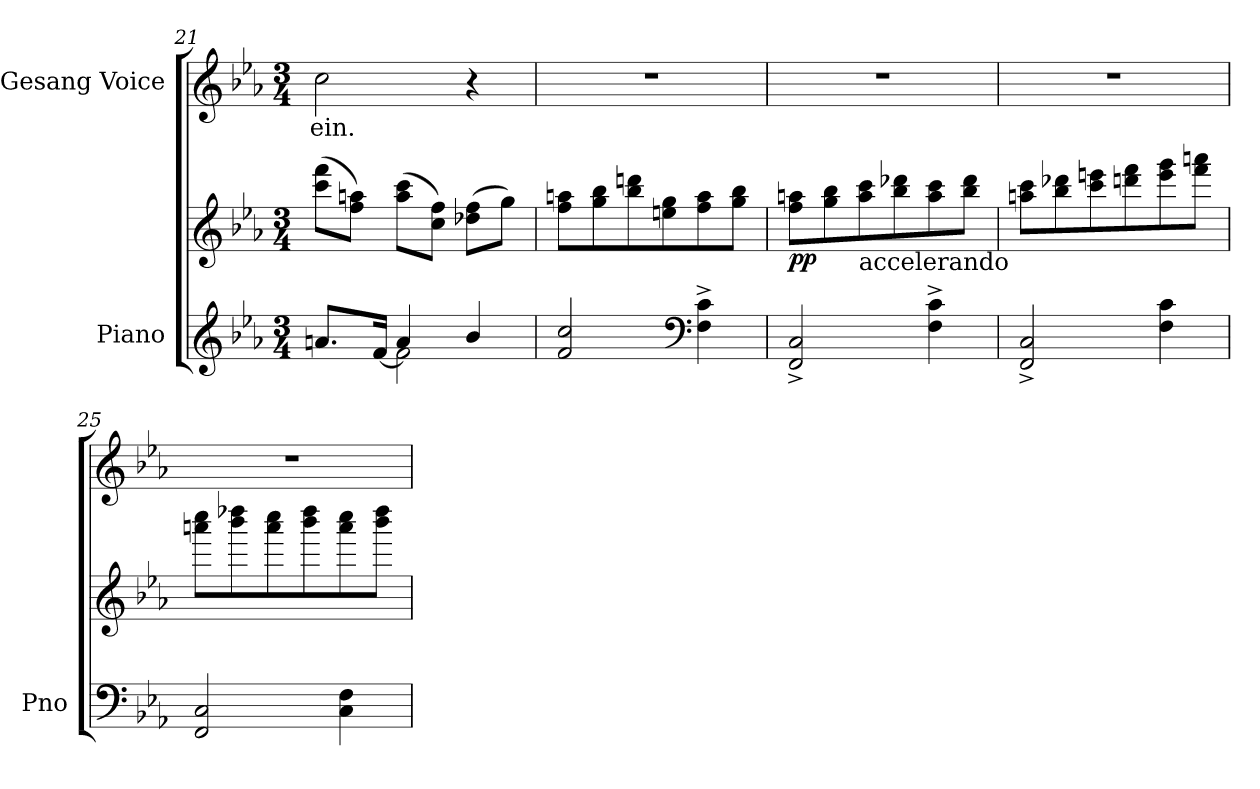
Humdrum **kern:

**kern	**kern	**dynam	**kern	**text
*part2	*part2	*part2	*part1	*part1
*staff3	*staff2	*staff2/3	*staff1	*staff1
*I"Piano	*	*	*I"Gesang Voice	*
*I'Pno	*	*	*	*
*clefG2	*clefG2	*	*clefG2	*
*k[b-e-a-]	*k[b-e-a-]	*	*k[b-e-a-]	*
*M3/4	*M3/4	*	*M3/4	*
=21	=21	=21	=21	=21
*^	*	*	*	*
!	!	!	!	!	!LO:LY:b
8.an/L	4ryy	(>8ccc\ 8fff\L	.	2cc\	ein.
.	.	8ff\ 8aan\J)	.	.	.
[16f/Jk	.	.	.	.	.
4a/	2f\]	(>8aa\ 8ccc\L	.	.	.
.	.	8cc\ 8ff\J)	.	.	.
4b-/	.	(>8dd-X\ 8ff\L	.	4r	.
.	.	8gg\J)	.	.	.
*v	*v	*	*	*	*
!!LO:LB:g=z
=22	=22	=22	=22	=22
2f/ 2cc/	8ff\ 8aan\L	.	2.r	.
.	8gg\ 8bb-\	.	.	.
.	8bb-\ 8dddn\	.	.	.
.	8een\ 8gg\	.	.	.
*clefF4	*	*	*	*
4F\^ 4c\^	8ff\ 8aa\	.	.	.
.	8gg\ 8bb-\J	.	.	.
=23	=23	=23	=23	=23
!	!	!LO:DY:b	!	!
*	*	*	*^	*
2FF/^ 2C/^	8ff\ 8aan\L	pp	2.r	4ryy	.
.	8gg\ 8bb-\	.	.	.	.
*	*	*	*MM135	*	*
!	!LO:TX:b:t=accelerando	!	!	!	!
.	8aa\ 8ccc\	.	.	2ryy	.
.	8bb-\ 8ddd-X\	.	.	.	.
4F\^ 4c\^	8aa\ 8ccc\	.	.	.	.
.	8bb-\ 8ddd-\J	.	.	.	.
=24	=24	=24	=24	=24	=24
2FF/^ 2C/^	8aan\ 8ccc\L	.	2.r	4ryy	.
.	8bb-\ 8ddd-X\	.	.	.	.
*	*	*	*MM144	*	*
.	8ccc\ 8eeen\	.	.	2ryy	.
.	8dddn\ 8fff\	.	.	.	.
4F\ 4c\	8eee\ 8ggg\	.	.	.	.
.	8fff\ 8aaan\J	.	.	.	.
=25	=25	=25	=25	=25	=25
2FF/ 2C/	8aaan\ 8cccc\L	.	2.r	4ryy	.
.	8bbb-\ 8dddd-X\	.	.	.	.
*	*	*	*MM153	*	*
.	8aaa\ 8cccc\	.	.	2ryy	.
.	8bbb-\ 8dddd-\	.	.	.	.
4C\ 4F\	8aaa\ 8cccc\	.	.	.	.
.	8bbb-\ 8dddd-\J	.	.	.	.
*	*	*	*v	*v	*
=	=	=	=	=
*-	*-	*-	*-	*-
